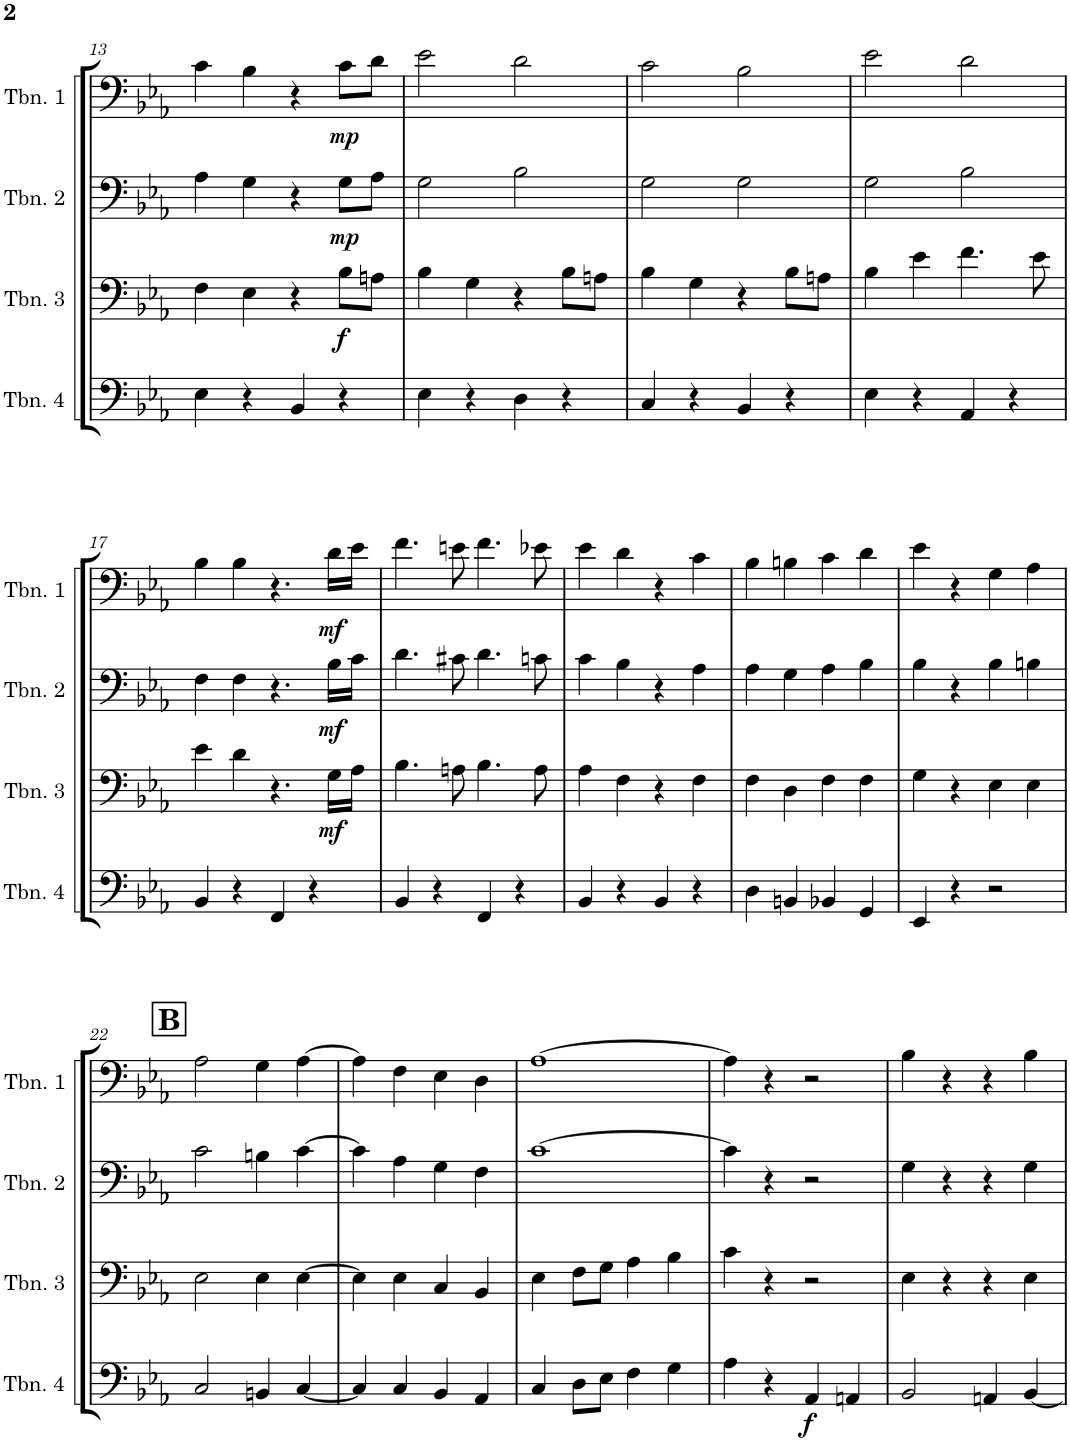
**kern	**dynam	**kern	**dynam	**kern	**dynam	**kern	**dynam
*part4	*part4	*part3	*part3	*part2	*part2	*part1	*part1
*staff4	*staff4	*staff3	*staff3	*staff2	*staff2	*staff1	*staff1
*I"Trombone 4	*	*I"Trombone 3	*	*I"Trombone 2	*	*I"Trombone 1	*
*I'Tbn. 4	*	*I'Tbn. 3	*	*I'Tbn. 2	*	*I'Tbn. 1	*
!!LO:PB:g=z
*clefF4	*	*clefF4	*	*clefF4	*	*clefF4	*
*k[b-e-a-]	*	*k[b-e-a-]	*	*k[b-e-a-]	*	*k[b-e-a-]	*
*M2/2	*	*M2/2	*	*M2/2	*	*M2/2	*
*met(c|)	*	*met(c|)	*	*met(c|)	*	*met(c|)	*
=13	=13	=13	=13	=13	=13	=13	=13
4E-\	.	4F\	.	4A-\	.	4c\	.
4r	.	4E-\	.	4G\	.	4B-\	.
4BB-/	.	4r	.	4r	.	4r	.
!	!	!	!LO:DY:b	!	!LO:DY:b	!	!LO:DY:b
4r	.	8B-\L	f	8G\L	mp	8c\L	mp
.	.	8An\J	.	8A-\J	.	8d\J	.
=14	=14	=14	=14	=14	=14	=14	=14
4E-\	.	4B-\	.	2G\	.	2e-\	.
4r	.	4G\	.	.	.	.	.
4D\	.	4r	.	2B-\	.	2d\	.
4r	.	8B-\L	.	.	.	.	.
.	.	8An\J	.	.	.	.	.
=15	=15	=15	=15	=15	=15	=15	=15
4C/	.	4B-\	.	2G\	.	2c\	.
4r	.	4G\	.	.	.	.	.
4BB-/	.	4r	.	2G\	.	2B-\	.
4r	.	8B-\L	.	.	.	.	.
.	.	8An\J	.	.	.	.	.
=16	=16	=16	=16	=16	=16	=16	=16
4E-\	.	4B-\	.	2G\	.	2e-\	.
4r	.	4e-\	.	.	.	.	.
4AA-/	.	4.f\	.	2B-\	.	2d\	.
4r	.	.	.	.	.	.	.
.	.	8e-\	.	.	.	.	.
!!LO:LB:g=z
=17	=17	=17	=17	=17	=17	=17	=17
4BB-/	.	4e-\	.	4F\	.	4B-\	.
4r	.	4d\	.	4F\	.	4B-\	.
4FF/	.	4.r	.	4.r	.	4.r	.
4r	.	.	.	.	.	.	.
!	!	!	!LO:DY:b	!	!LO:DY:b	!	!LO:DY:b
.	.	16G\LL	mf	16B-\LL	mf	16d\LL	mf
.	.	16A-\JJ	.	16c\JJ	.	16e-\JJ	.
=18	=18	=18	=18	=18	=18	=18	=18
4BB-/	.	4.B-\	.	4.d\	.	4.f\	.
4r	.	.	.	.	.	.	.
.	.	8An\	.	8c#X\	.	8en\	.
4FF/	.	4.B-\	.	4.d\	.	4.f\	.
4r	.	.	.	.	.	.	.
.	.	8A\	.	8cn\	.	8e-X\	.
=19	=19	=19	=19	=19	=19	=19	=19
4BB-/	.	4A-\	.	4c\	.	4e-\	.
4r	.	4F\	.	4B-\	.	4d\	.
4BB-/	.	4r	.	4r	.	4r	.
4r	.	4F\	.	4A-\	.	4c\	.
=20	=20	=20	=20	=20	=20	=20	=20
4D\	.	4F\	.	4A-\	.	4B-\	.
4BBn/	.	4D\	.	4G\	.	4Bn\	.
4BB-X/	.	4F\	.	4A-\	.	4c\	.
4GG/	.	4F\	.	4B-\	.	4d\	.
=21	=21	=21	=21	=21	=21	=21	=21
4EE-/	.	4G\	.	4B-\	.	4e-\	.
4r	.	4r	.	4r	.	4r	.
2r	.	4E-\	.	4B-\	.	4G\	.
.	.	4E-\	.	4Bn\	.	4A-\	.
!!LO:LB:g=z
!!LO:REH:place=s1:a:B:cj:fs=14:t=B
=22	=22	=22	=22	=22	=22	=22	=22
2C/	.	2E-\	.	2c\	.	2A-\	.
4BBn/	.	4E-\	.	4Bn\	.	4G\	.
[4C/	.	[4E-\	.	[4c\	.	[4A-\	.
=23	=23	=23	=23	=23	=23	=23	=23
4C/]	.	4E-\]	.	4c\]	.	4A-\]	.
4C/	.	4E-\	.	4A-\	.	4F\	.
4BB-/	.	4C/	.	4G\	.	4E-\	.
4AA-/	.	4BB-/	.	4F\	.	4D\	.
=24	=24	=24	=24	=24	=24	=24	=24
4C/	.	4E-\	.	[1c	.	[1A-	.
8D\L	.	8F\L	.	.	.	.	.
8E-\J	.	8G\J	.	.	.	.	.
4F\	.	4A-\	.	.	.	.	.
4G\	.	4B-\	.	.	.	.	.
=25	=25	=25	=25	=25	=25	=25	=25
4A-\	.	4c\	.	4c\]	.	4A-\]	.
4r	.	4r	.	4r	.	4r	.
!	!LO:DY:b	!	!	!	!	!	!
4AA-/	f	2r	.	2r	.	2r	.
4AAn/	.	.	.	.	.	.	.
=26	=26	=26	=26	=26	=26	=26	=26
2BB-/	.	4E-\	.	4G\	.	4B-\	.
.	.	4r	.	4r	.	4r	.
4AAn/	.	4r	.	4r	.	4r	.
[4BB-/	.	4E-\	.	4G\	.	4B-\	.
=	=	=	=	=	=	=	=
*-	*-	*-	*-	*-	*-	*-	*-
